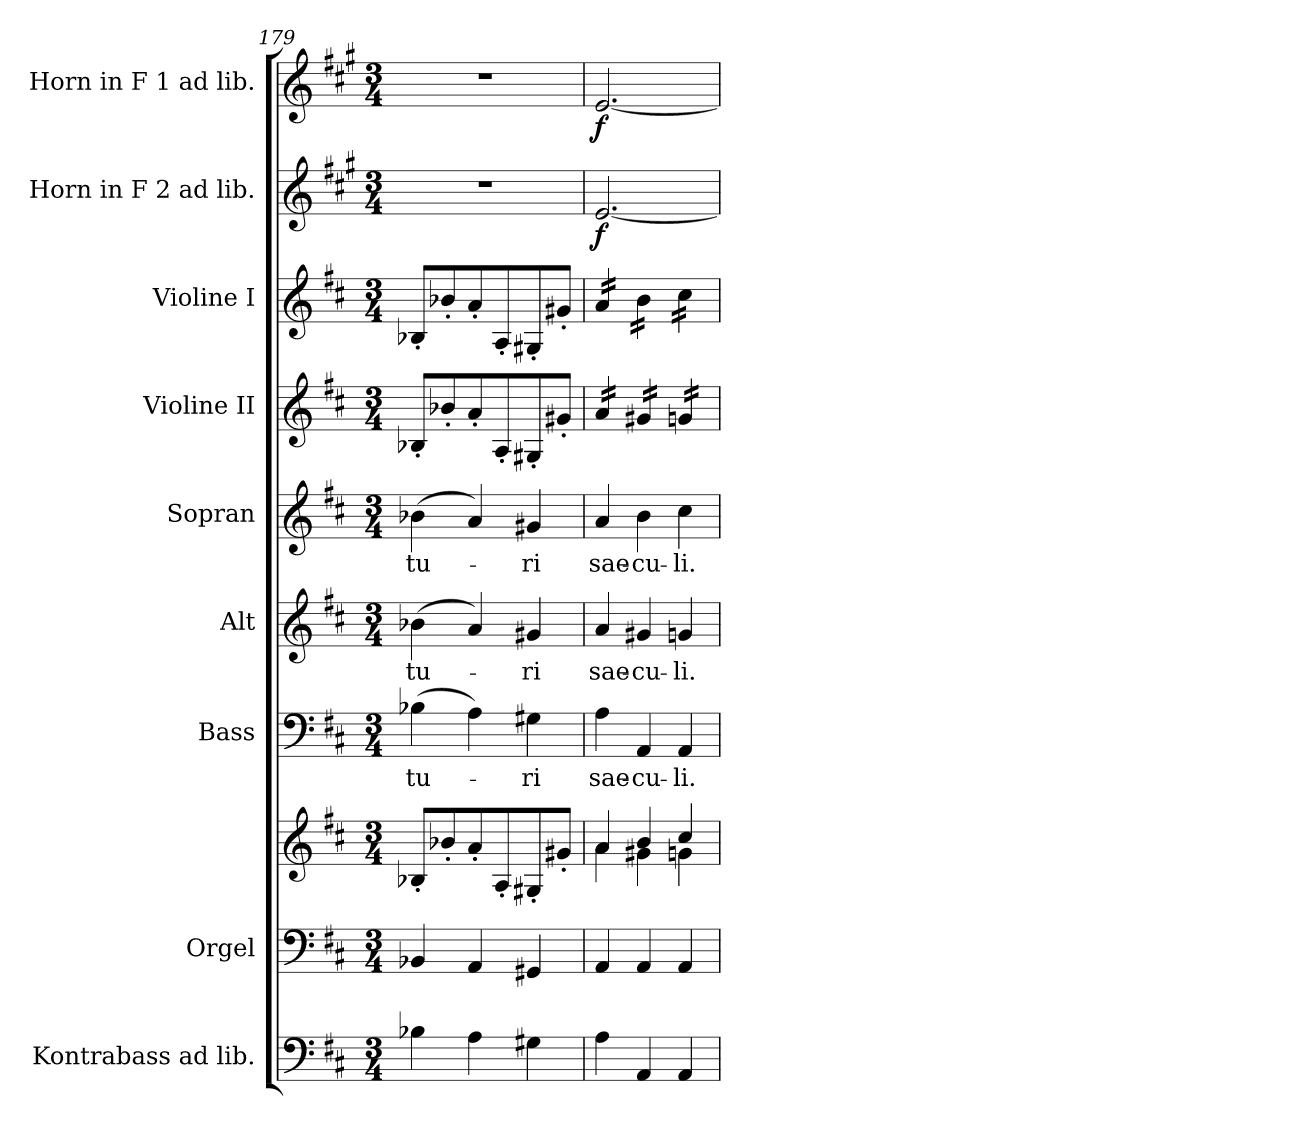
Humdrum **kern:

**kern	**kern	**kern	**kern	**text	**kern	**text	**kern	**text	**kern	**kern	**kern	**dynam	**kern	**dynam
*part9	*part8	*part8	*part7	*part7	*part6	*part6	*part5	*part5	*part4	*part3	*part2	*part2	*part1	*part1
*staff10	*staff9	*staff8	*staff7	*staff7	*staff6	*staff6	*staff5	*staff5	*staff4	*staff3	*staff2	*staff2	*staff1	*staff1
*I"Kontrabass ad lib.	*I"Orgel	*	*I"Bass	*	*I"Alt	*	*I"Sopran	*	*I"Violine II	*I"Violine I	*I"Horn in F 2 ad lib.	*	*I"Horn in F 1 ad lib.	*
*I'Kb.	*I'Org.	*	*I'B.	*	*I'A.	*	*I'S.	*	*I'Vl. II	*I'Vl. I	*	*	*	*
!!LO:PB:g=z
*clefF4	*clefF4	*clefG2	*clefF4	*	*clefG2	*	*clefG2	*	*clefG2	*clefG2	*clefG2	*	*clefG2	*
*ITrd7c12	*	*	*	*	*	*	*	*	*	*	*ITrd4c7	*	*ITrd4c7	*
*k[f#c#]	*k[f#c#]	*k[f#c#]	*k[f#c#]	*	*k[f#c#]	*	*k[f#c#]	*	*k[f#c#]	*k[f#c#]	*k[f#c#]	*	*k[f#c#]	*
*D:	*D:	*D:	*D:	*	*D:	*	*D:	*	*D:	*D:	*D:	*	*D:	*
*M3/4	*M3/4	*M3/4	*M3/4	*	*M3/4	*	*M3/4	*	*M3/4	*M3/4	*M3/4	*	*M3/4	*
=179	=179	=179	=179	=179	=179	=179	=179	=179	=179	=179	=179	=179	=179	=179
!	!	!	!	!LO:LY:b	!	!LO:LY:b	!	!LO:LY:b	!	!	!	!	!	!
4BB-X\	4BB-X/	8B-X'</L	(>4B-X\	-tu-	(>4b-X\	-tu-	(>4b-X\	-tu-	8B-X'</L	8B-X'</L	2.r	.	2.r	.
.	.	8b-X'</	.	.	.	.	.	.	8b-X'</	8b-X'</	.	.	.	.
4AA\	4AA/	8a'</	4A\)	.	4a/)	.	4a/)	.	8a'</	8a'</	.	.	.	.
.	.	8A'</	.	.	.	.	.	.	8A'</	8A'</	.	.	.	.
!	!	!	!	!LO:LY:b	!	!LO:LY:b	!	!LO:LY:b	!	!	!	!	!	!
4GG#X\	4GG#X/	8G#X'</	4G#X\	-ri	4g#X/	-ri	4g#X/	-ri	8G#X'</	8G#X'</	.	.	.	.
.	.	8g#X'</J	.	.	.	.	.	.	8g#X'</J	8g#X'</J	.	.	.	.
=180	=180	=180	=180	=180	=180	=180	=180	=180	=180	=180	=180	=180	=180	=180
*	*	*^	*	*	*	*	*	*	*	*	*	*	*	*
!	!	!	!	!	!LO:LY:b	!	!LO:LY:b	!	!LO:LY:b	!	!	!	!LO:DY:b	!	!LO:DY:b
*	*	*	*	*	*	*	*	*	*	*tremolo	*	*	*	*	*
*	*	*	*	*	*	*	*	*	*	*	*tremolo	*	*	*	*
4AA\	4AA/	4a/	4a\	4A\	sae-	4a/	sae-	4a/	sae-	16a/LL	16a/LL	[2.A/	f	[2.A/	f
.	.	.	.	.	.	.	.	.	.	16a/	16a/	.	.	.	.
.	.	.	.	.	.	.	.	.	.	16a/	16a/	.	.	.	.
.	.	.	.	.	.	.	.	.	.	16a/JJ	16a/JJ	.	.	.	.
!	!	!	!	!	!LO:LY:b	!	!LO:LY:b	!	!LO:LY:b	!	!	!	!	!	!
4AAA/	4AA/	4b/	4g#X\	4AA/	-cu-	4g#X/	-cu-	4b\	-cu-	16g#X/LL	16b\LL	.	.	.	.
.	.	.	.	.	.	.	.	.	.	16g#X/	16b\	.	.	.	.
.	.	.	.	.	.	.	.	.	.	16g#X/	16b\	.	.	.	.
.	.	.	.	.	.	.	.	.	.	16g#X/JJ	16b\JJ	.	.	.	.
!	!	!	!	!	!LO:LY:b	!	!LO:LY:b	!	!LO:LY:b	!	!	!	!	!	!
4AAA/	4AA/	4cc#/	4gn\	4AA/	-li.	4gn/	-li.	4cc#\	-li.	16gn/LL	16cc#\LL	.	.	.	.
.	.	.	.	.	.	.	.	.	.	16gn/	16cc#\	.	.	.	.
.	.	.	.	.	.	.	.	.	.	16gn/	16cc#\	.	.	.	.
.	.	.	.	.	.	.	.	.	.	16gn/JJ	16cc#\JJ	.	.	.	.
*	*	*	*	*	*	*	*	*	*	*	*Xtremolo	*	*	*	*
*	*	*	*	*	*	*	*	*	*	*Xtremolo	*	*	*	*	*
*	*	*v	*v	*	*	*	*	*	*	*	*	*	*	*	*
=	=	=	=	=	=	=	=	=	=	=	=	=	=	=
*-	*-	*-	*-	*-	*-	*-	*-	*-	*-	*-	*-	*-	*-	*-
